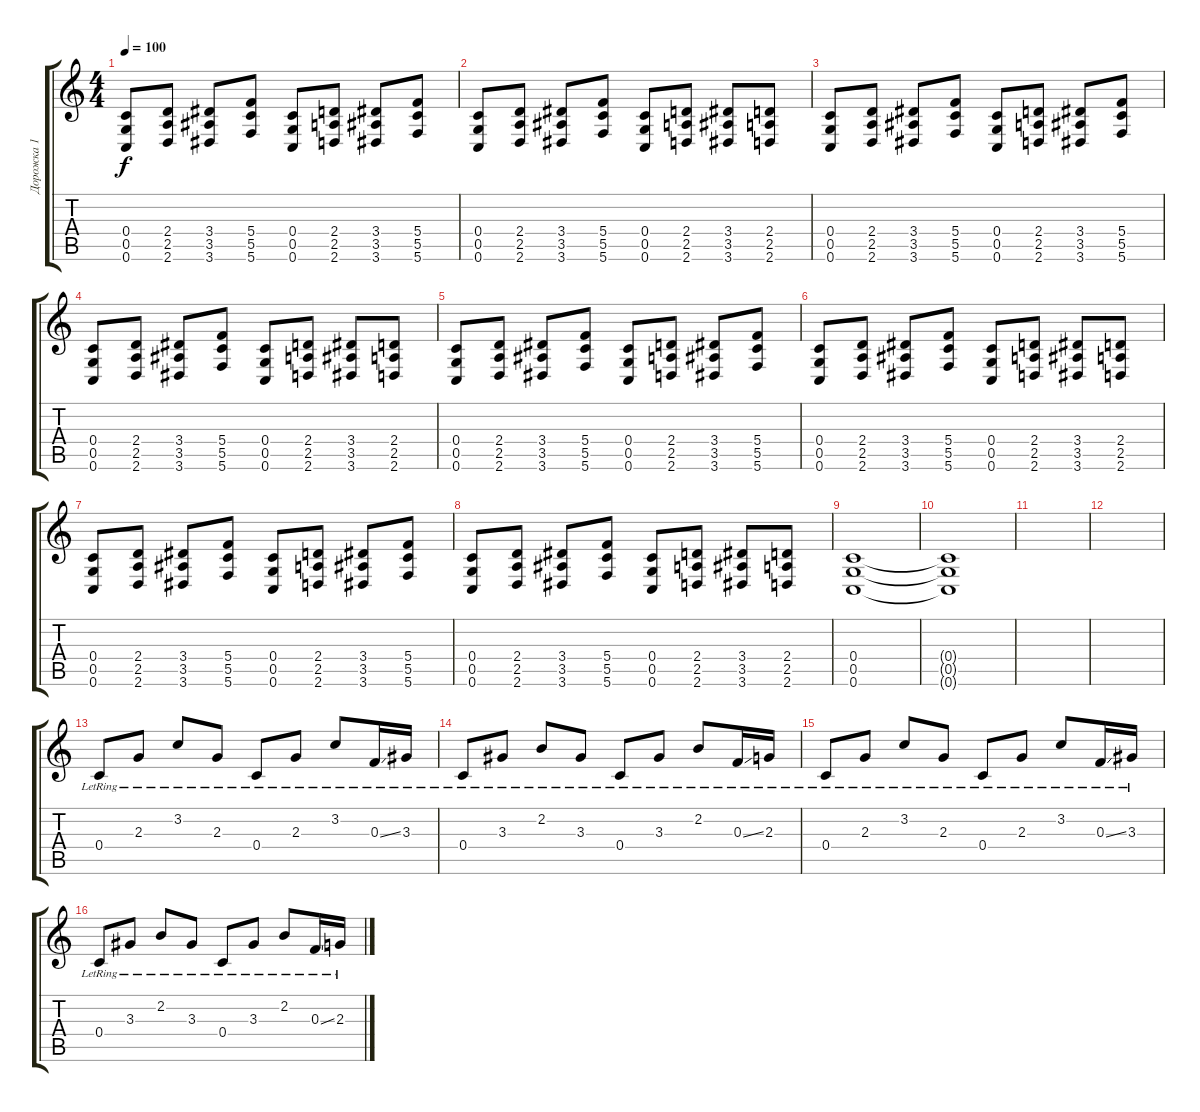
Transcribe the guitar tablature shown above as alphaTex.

\track ("Дорожка 1" "Дорожка 1") {instrument electricguitarclean}
\staff {score tabs}
\tuning (D4 A3 F3 C3 G2 C2) {hide}
\ts (4 4)
\tempo 100
\clef g2
\ks c
(0.4 0.5 0.6).8{dy f} (2.4 2.5 2.6).8 (3.4 3.5 3.6).8 (5.4 5.5 5.6).8 (0.4 0.5 0.6).8 (2.4 2.5 2.6).8 (3.4 3.5 3.6).8 (5.4 5.5 5.6).8 |
(0.4 0.5 0.6).8 (2.4 2.5 2.6).8 (3.4 3.5 3.6).8 (5.4 5.5 5.6).8 (0.4 0.5 0.6).8 (2.4 2.5 2.6).8 (3.4 3.5 3.6).8 (2.4 2.5 2.6).8 |
(0.4 0.5 0.6).8 (2.4 2.5 2.6).8 (3.4 3.5 3.6).8 (5.4 5.5 5.6).8 (0.4 0.5 0.6).8 (2.4 2.5 2.6).8 (3.4 3.5 3.6).8 (5.4 5.5 5.6).8 |
(0.4 0.5 0.6).8 (2.4 2.5 2.6).8 (3.4 3.5 3.6).8 (5.4 5.5 5.6).8 (0.4 0.5 0.6).8 (2.4 2.5 2.6).8 (3.4 3.5 3.6).8 (2.4 2.5 2.6).8 |
(0.4 0.5 0.6).8 (2.4 2.5 2.6).8 (3.4 3.5 3.6).8 (5.4 5.5 5.6).8 (0.4 0.5 0.6).8 (2.4 2.5 2.6).8 (3.4 3.5 3.6).8 (5.4 5.5 5.6).8 |
(0.4 0.5 0.6).8 (2.4 2.5 2.6).8 (3.4 3.5 3.6).8 (5.4 5.5 5.6).8 (0.4 0.5 0.6).8 (2.4 2.5 2.6).8 (3.4 3.5 3.6).8 (2.4 2.5 2.6).8 |
(0.4 0.5 0.6).8 (2.4 2.5 2.6).8 (3.4 3.5 3.6).8 (5.4 5.5 5.6).8 (0.4 0.5 0.6).8 (2.4 2.5 2.6).8 (3.4 3.5 3.6).8 (5.4 5.5 5.6).8 |
(0.4 0.5 0.6).8 (2.4 2.5 2.6).8 (3.4 3.5 3.6).8 (5.4 5.5 5.6).8 (0.4 0.5 0.6).8 (2.4 2.5 2.6).8 (3.4 3.5 3.6).8 (2.4 2.5 2.6).8 |
(0.4 0.5 0.6).1 |
(0.4{t} 0.5{t} 0.6{t}).1 |
|
|
0.4{lr}.8 2.3{lr}.8 3.2{lr}.8 2.3{lr}.8 0.4{lr}.8 2.3{lr}.8 3.2{lr}.8 0.3{ss lr}.16 3.3{lr}.16 |
0.4{lr}.8 3.3{lr}.8 2.2{lr}.8 3.3{lr}.8 0.4{lr}.8 3.3{lr}.8 2.2{lr}.8 0.3{ss lr}.16 2.3{lr}.16 |
0.4{lr}.8 2.3{lr}.8 3.2{lr}.8 2.3{lr}.8 0.4{lr}.8 2.3{lr}.8 3.2{lr}.8 0.3{ss lr}.16 3.3{lr}.16 |
0.4{lr}.8 3.3{lr}.8 2.2{lr}.8 3.3{lr}.8 0.4{lr}.8 3.3{lr}.8 2.2{lr}.8 0.3{ss lr}.16 2.3{lr}.16
